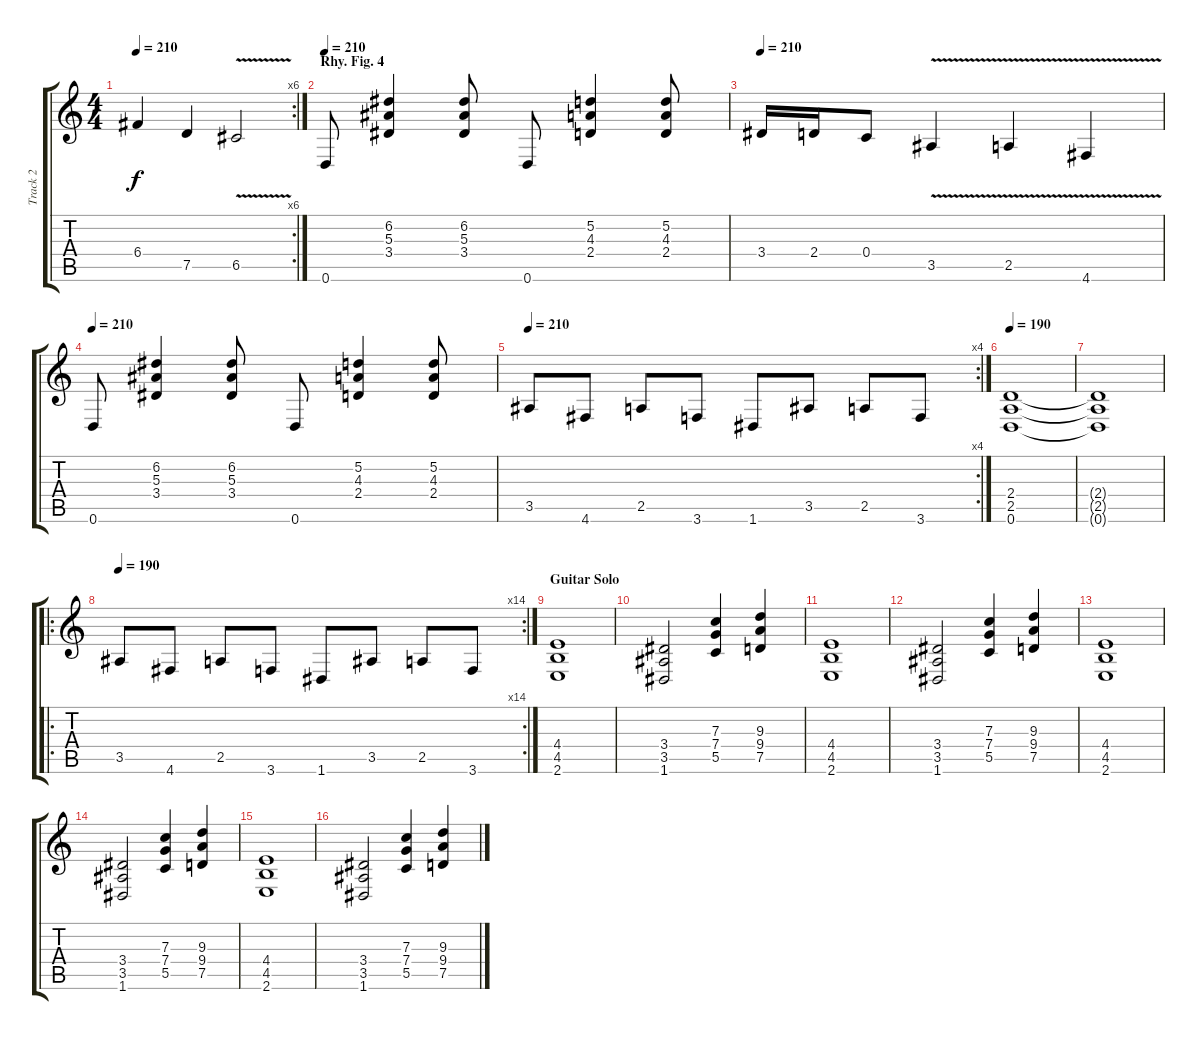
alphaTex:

\track ("Track 2" "Track 2") {instrument distortionguitar}
\staff {score tabs}
\tuning (D4 A3 F3 C3 G2 D2) {hide}
\rc 6
\ts (4 4)
\tempo 210
\clef g2
\ks c
6.4.4{dy f} 7.5.4 6.5{v}.2 |
\section ("" "Rhy. Fig. 4")
\tempo 210
0.6.8 (6.2 5.3 3.4).4 (6.2 5.3 3.4).8 0.6.8 (5.2 4.3 2.4).4 (5.2 4.3 2.4).8 |
\tempo 210
3.4.16 2.4.16 0.4.8 3.5{v}.4 2.5{v}.4 4.6{v}.4 |
\tempo 210
0.6.8 (6.2 5.3 3.4).4 (6.2 5.3 3.4).8 0.6.8 (5.2 4.3 2.4).4 (5.2 4.3 2.4).8 |
\rc 4
\tempo 210
3.5.8 4.6.8 2.5.8 3.6.8 1.6.8 3.5.8 2.5.8 3.6.8 |
\tempo 190
(2.4 2.5 0.6).1 |
(2.4{t} 2.5{t} 0.6{t}).1 |
\ro
\rc 14
\tempo 190
3.5.8 4.6.8 2.5.8 3.6.8 1.6.8 3.5.8 2.5.8 3.6.8 |
\section ("" "Guitar Solo")
(4.4 4.5 2.6).1 |
(3.4 3.5 1.6).2 (7.3 7.4 5.5).4 (9.3 9.4 7.5).4 |
(4.4 4.5 2.6).1 |
(3.4 3.5 1.6).2 (7.3 7.4 5.5).4 (9.3 9.4 7.5).4 |
(4.4 4.5 2.6).1 |
(3.4 3.5 1.6).2 (7.3 7.4 5.5).4 (9.3 9.4 7.5).4 |
(4.4 4.5 2.6).1 |
(3.4 3.5 1.6).2 (7.3 7.4 5.5).4 (9.3 9.4 7.5).4
